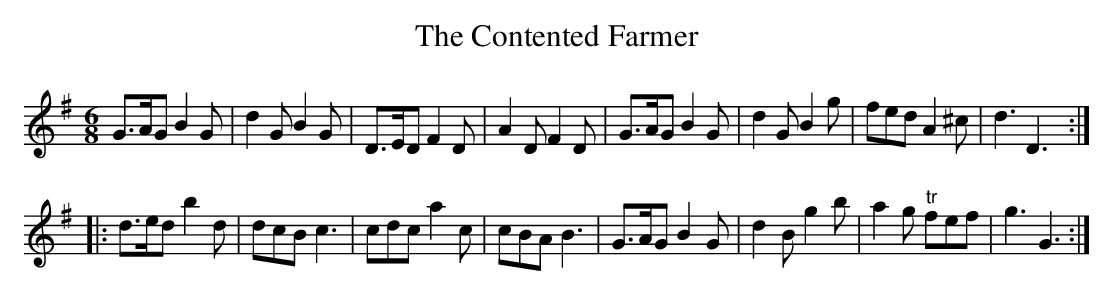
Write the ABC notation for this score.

X:1
T:Contented Farmer, The
M:6/8
L:1/8
K:G
G>AG B2G | d2G B2G | D>ED F2D | A2D F2D | G>AG B2G | d2G B2g | fed A2^c | d3 D3 :|
|: d>ed b2d | dcB c3 | cdc a2c | cBA B3 | G>AG B2G | d2B g2b | a2g "tr"fef | g3 G3 :|
